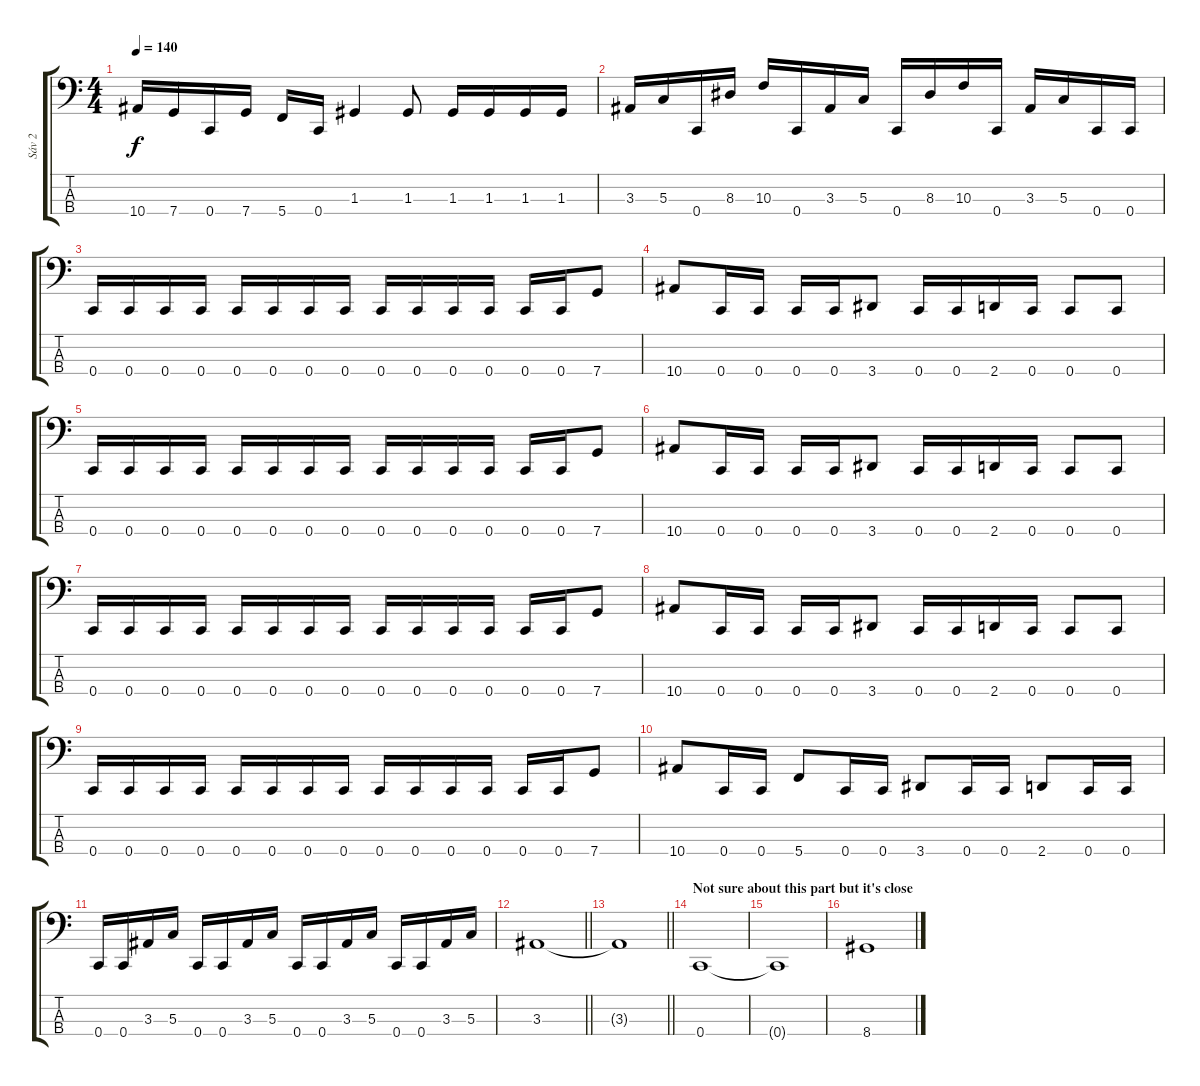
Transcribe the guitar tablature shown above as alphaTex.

\track ("Sáv 2" "Sáv 2") {instrument electricbasspick}
\staff {score tabs}
\tuning (F2 C2 G1 C1) {hide}
\ts (4 4)
\tempo 140
\clef f4
\ks c
10.4.16{dy f} 7.4.16 0.4.16 7.4.16 5.4.16 0.4.16 1.3.4 1.3.8 1.3.16 1.3.16 1.3.16 1.3.16 |
3.3.16 5.3.16 0.4.16 8.3.16 10.3.16 0.4.16 3.3.16 5.3.16 0.4.16 8.3.16 10.3.16 0.4.16 3.3.16 5.3.16 0.4.16 0.4.16 |
0.4.16 0.4.16 0.4.16 0.4.16 0.4.16 0.4.16 0.4.16 0.4.16 0.4.16 0.4.16 0.4.16 0.4.16 0.4.16 0.4.16 7.4.8 |
10.4.8 0.4.16 0.4.16 0.4.16 0.4.16 3.4.8 0.4.16 0.4.16 2.4.16 0.4.16 0.4.8 0.4.8 |
0.4.16 0.4.16 0.4.16 0.4.16 0.4.16 0.4.16 0.4.16 0.4.16 0.4.16 0.4.16 0.4.16 0.4.16 0.4.16 0.4.16 7.4.8 |
10.4.8 0.4.16 0.4.16 0.4.16 0.4.16 3.4.8 0.4.16 0.4.16 2.4.16 0.4.16 0.4.8 0.4.8 |
0.4.16 0.4.16 0.4.16 0.4.16 0.4.16 0.4.16 0.4.16 0.4.16 0.4.16 0.4.16 0.4.16 0.4.16 0.4.16 0.4.16 7.4.8 |
10.4.8 0.4.16 0.4.16 0.4.16 0.4.16 3.4.8 0.4.16 0.4.16 2.4.16 0.4.16 0.4.8 0.4.8 |
0.4.16 0.4.16 0.4.16 0.4.16 0.4.16 0.4.16 0.4.16 0.4.16 0.4.16 0.4.16 0.4.16 0.4.16 0.4.16 0.4.16 7.4.8 |
10.4.8 0.4.16 0.4.16 5.4.8 0.4.16 0.4.16 3.4.8 0.4.16 0.4.16 2.4.8 0.4.16 0.4.16 |
0.4.16 0.4.16 3.3.16 5.3.16 0.4.16 0.4.16 3.3.16 5.3.16 0.4.16 0.4.16 3.3.16 5.3.16 0.4.16 0.4.16 3.3.16 5.3.16 |
\barLineRight lightlight
3.3.1 |
\barLineRight lightlight
3.3{t}.1 |
\section ("" "Not sure about this part but it's close")
0.4.1 |
0.4{t}.1 |
8.4.1
